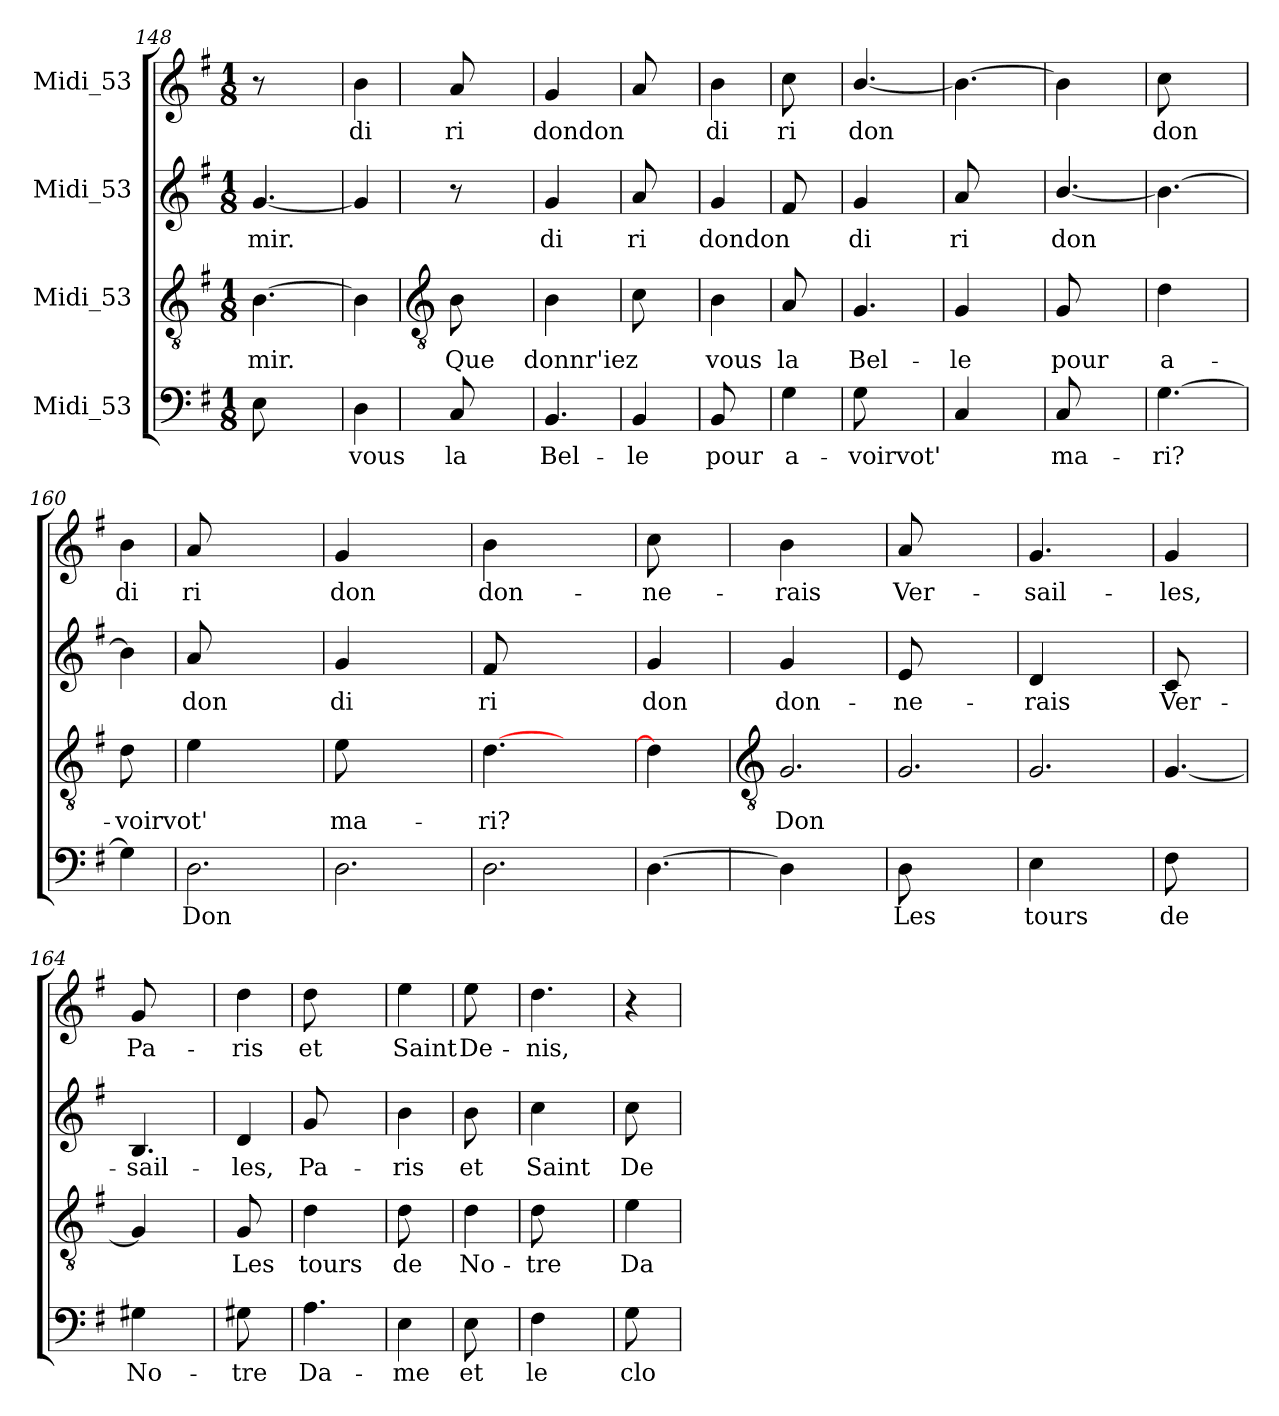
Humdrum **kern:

**kern	**text	**kern	**text	**kern	**text	**kern	**text
*part4	*part4	*part3	*part3	*part2	*part2	*part1	*part1
*staff4	*staff4	*staff3	*staff3	*staff2	*staff2	*staff1	*staff1
*I"Midi_53	*	*I"Midi_53	*	*I"Midi_53	*	*I"Midi_53	*
!!LO:LB:g=z
*clefF4	*	*clefGv2	*	*clefG2	*	*clefG2	*
*k[f#]	*	*k[f#]	*	*k[f#]	*	*k[f#]	*
*G:	*	*G:	*	*G:	*	*G:	*
*M1/8	*	*M1/8	*	*M1/8	*	*M1/8	*
=148	=148	=148	=148	=148	=148	=148	=148
*^	*	*	*	*	*	*	*
!	!	!	!	!LO:LY:b	!	!LO:LY:b	!	!
*	*	*	*^	*	*^	*	*^	*
8E\	4ryy	.	[4.B\	4.ryy	-mir.	[4.g/	4.ryy	-mir.	8r	4ryy	.
8ryy	.	.	.	.	.	.	.	.	8ryy	.	.
8ryy	8ryy	.	.	.	.	.	.	.	8ryy	8ryy	.
=149	=149	=149	=149	=149	=149	=149	=149	=149	=149	=149	=149
!	!	!LO:LY:b	!	!	!	!	!	!	!	!	!LO:LY:b
4D\	4ryy	vous	4B\]	4ryy	.	4g/]	4ryy	.	4b\	4ryy	di
!!LO:LB:g=z	!!
=150	=150	=150	=150	=150	=150	=150	=150	=150	=150	=150	=150
*	*	*	*clefGv2	*	*	*	*	*	*	*	*
!	!	!LO:LY:b	!	!	!LO:LY:b	!	!	!	!	!	!LO:LY:b
8C/	4ryy	la	8B\	4ryy	Que	8r	4ryy	.	8a/	4ryy	ri
8ryy	.	.	8ryy	.	.	8ryy	.	.	8ryy	.	.
=151	=151	=151	=151	=151	=151	=151	=151	=151	=151	=151	=151
!	!	!LO:LY:b	!	!	!LO:LY:b	!	!	!LO:LY:b	!	!	!LO:LY:b
4.BB/	4ryy	Bel-	4B\	4ryy	donnr'iez	4g/	4ryy	di	4g/	4ryy	dondon
.	8ryy	.	8ryy	8ryy	.	8ryy	8ryy	.	8ryy	8ryy	.
=152	=152	=152	=152	=152	=152	=152	=152	=152	=152	=152	=152
!	!	!LO:LY:b	!	!	!	!	!	!LO:LY:b	!	!	!
4BB/	4ryy	-le	8c\	4ryy	.	8a/	4ryy	ri	8a/	4ryy	.
.	.	.	8ryy	.	.	8ryy	.	.	8ryy	.	.
=153	=153	=153	=153	=153	=153	=153	=153	=153	=153	=153	=153
!	!	!LO:LY:b	!	!	!LO:LY:b	!	!	!LO:LY:b	!	!	!LO:LY:b
8BB/	4ryy	pour	4B\	4ryy	vous	4g/	4ryy	dondon	4b\	4ryy	di
8ryy	.	.	.	.	.	.	.	.	.	.	.
=154	=154	=154	=154	=154	=154	=154	=154	=154	=154	=154	=154
!	!	!LO:LY:b	!	!	!LO:LY:b	!	!	!	!	!	!LO:LY:b
4G\	4ryy	a-	8A/	4ryy	la	8f#/	4ryy	.	8cc\	4ryy	ri
.	.	.	8ryy	.	.	8ryy	.	.	8ryy	.	.
=155	=155	=155	=155	=155	=155	=155	=155	=155	=155	=155	=155
!	!	!LO:LY:b	!	!	!LO:LY:b	!	!	!LO:LY:b	!	!	!LO:LY:b
8G\	4ryy	-voirvot'	4.G/	4ryy	Bel-	4g/	4ryy	di	[4.b/	4ryy	don
8ryy	.	.	.	.	.	.	.	.	.	.	.
8ryy	8ryy	.	.	8ryy	.	8ryy	8ryy	.	.	8ryy	.
=156	=156	=156	=156	=156	=156	=156	=156	=156	=156	=156	=156
!	!	!	!	!	!LO:LY:b	!	!	!LO:LY:b	!	!	!
4C/	4ryy	.	4G/	4ryy	-le	8a/	4ryy	ri	4.b\_	4ryy	.
.	.	.	.	.	.	8ryy	.	.	.	.	.
8ryy	8ryy	.	8ryy	8ryy	.	8ryy	8ryy	.	.	8ryy	.
=157	=157	=157	=157	=157	=157	=157	=157	=157	=157	=157	=157
!	!	!LO:LY:b	!	!	!LO:LY:b	!	!	!LO:LY:b	!	!	!
8C/	4ryy	ma-	8G/	4ryy	pour	[4.b/	4ryy	don	4b\]	4ryy	.
8ryy	.	.	8ryy	.	.	.	.	.	.	.	.
8ryy	8ryy	.	8ryy	8ryy	.	.	8ryy	.	8ryy	8ryy	.
=159	=159	=159	=159	=159	=159	=159	=159	=159	=159	=159	=159
!	!	!LO:LY:b	!	!	!LO:LY:b	!	!	!	!	!	!LO:LY:b
[4.G\	4ryy	-ri?	4d\	4ryy	a-	4.b\_	4ryy	.	8cc\	4ryy	don
.	.	.	.	.	.	.	.	.	8ryy	.	.
.	8ryy	.	8ryy	8ryy	.	.	8ryy	.	8ryy	8ryy	.
=160	=160	=160	=160	=160	=160	=160	=160	=160	=160	=160	=160
!	!	!	!	!	!LO:LY:b	!	!	!	!	!	!LO:LY:b
*v	*v	*	*	*	*	*	*	*	*	*	*
4G\]	.	8d\	4ryy	-voirvot'	4b\]	4ryy	.	4b\	4ryy	di
.	.	8ryy	.	.	.	.	.	.	.	.
!!LO:LB:g=z	!!
=161	=161	=161	=161	=161	=161	=161	=161	=161	=161	=161
!	!LO:LY:b	!	!	!	!	!	!LO:LY:b	!	!	!LO:LY:b
2.D\	Don	4e\	4ryy	.	8a/	4ryy	don	8a/	4ryy	ri
.	.	.	.	.	2ryy	.	.	2ryy	.	.
.	.	2ryy	2ryy	.	.	2ryy	.	.	2ryy	.
.	.	.	.	.	8ryy	.	.	8ryy	.	.
*	*	*	*	*	*	*	*	*v	*v	*
=162	=162	=162	=162	=162	=162	=162	=162	=162	=162
!	!	!	!	!LO:LY:b	!	!	!LO:LY:b	!	!LO:LY:b
2.D\	.	8e\	4ryy	ma-	4g/	4ryy	di	4g/	don
.	.	2ryy	.	.	.	.	.	.	.
.	.	.	2ryy	.	2ryy	2ryy	.	2ryy	.
.	.	8ryy	.	.	.	.	.	.	.
!!LO:LB:g=z
=163	=163	=163	=163	=163	=163	=163	=163	=163	=163
!	!	!	!	!LO:LY:b	!	!	!LO:LY:b	!	!LO:LY:b
2.D\	.	[4.d\	4ryy	-ri?	8f#/	4ryy	ri	4b\	don-
.	.	.	.	.	2ryy	.	.	.	.
.	.	.	4.ryy	.	.	2ryy	.	2ryy	.
.	.	4.ryy	.	.	.	.	.	.	.
.	.	.	8ryy	.	8ryy	.	.	.	.
*	*	*	*	*	*v	*v	*	*	*
=163A	=163A	=163A	=163A	=163A	=163A	=163A	=163A	=163A
!	!	!	!	!	!	!LO:LY:b	!	!LO:LY:b
*	*	*v	*v	*	*	*	*	*
[4.D\	.	4d\]	.	4g/	don	8cc\	-ne-
.	.	.	.	.	.	4ryy	.
.	.	8ryy	.	8ryy	.	.	.
!!LO:LB:g=z
=163B	=163B	=163B	=163B	=163B	=163B	=163B	=163B
*	*	*clefGv2	*	*	*	*	*
!	!	!	!LO:LY:b	!	!LO:LY:b	!	!LO:LY:b
4D\]	.	2.G/	Don	4g/	don-	4b\	-rais
2ryy	.	.	.	2ryy	.	2ryy	.
=163C	=163C	=163C	=163C	=163C	=163C	=163C	=163C
!	!LO:LY:b	!	!	!	!LO:LY:b	!	!LO:LY:b
8D\	Les	2.G/	.	8e/	-ne-	8a/	Ver-
2ryy	.	.	.	2ryy	.	2ryy	.
8ryy	.	.	.	8ryy	.	8ryy	.
=164	=164	=164	=164	=164	=164	=164	=164
!	!LO:LY:b	!	!	!	!LO:LY:b	!	!LO:LY:b
4E\	tours	2.G/	.	4d/	-rais	4.g/	-sail-
2ryy	.	.	.	2ryy	.	.	.
.	.	.	.	.	.	4.ryy	.
=164A	=164A	=164A	=164A	=164A	=164A	=164A	=164A
!	!LO:LY:b	!	!	!	!LO:LY:b	!	!LO:LY:b
8F#\	de	[4.G/	.	8c/	Ver-	4g/	-les,
4ryy	.	.	.	4ryy	.	.	.
.	.	.	.	.	.	8ryy	.
=164B	=164B	=164B	=164B	=164B	=164B	=164B	=164B
!	!LO:LY:b	!	!	!	!LO:LY:b	!	!LO:LY:b
4G#X\	No-	4G/]	.	4.B/	-sail-	8g/	Pa-
.	.	.	.	.	.	4ryy	.
8ryy	.	8ryy	.	.	.	.	.
=165	=165	=165	=165	=165	=165	=165	=165
!	!LO:LY:b	!	!LO:LY:b	!	!LO:LY:b	!	!LO:LY:b
8G#X\	-tre	8G/	Les	4d/	-les,	4dd\	-ris
8ryy	.	8ryy	.	.	.	.	.
=165A	=165A	=165A	=165A	=165A	=165A	=165A	=165A
!	!LO:LY:b	!	!LO:LY:b	!	!LO:LY:b	!	!LO:LY:b
4.A\	Da-	4d\	tours	8g/	Pa-	8dd\	et
.	.	.	.	4ryy	.	4ryy	.
.	.	8ryy	.	.	.	.	.
=165B	=165B	=165B	=165B	=165B	=165B	=165B	=165B
!	!LO:LY:b	!	!LO:LY:b	!	!LO:LY:b	!	!LO:LY:b
4E\	-me	8d\	de	4b\	-ris	4ee\	Saint
.	.	8ryy	.	.	.	.	.
=165C	=165C	=165C	=165C	=165C	=165C	=165C	=165C
!	!LO:LY:b	!	!LO:LY:b	!	!LO:LY:b	!	!LO:LY:b
8E\	et	4d\	No-	8b\	et	8ee\	De-
8ryy	.	.	.	8ryy	.	8ryy	.
!!LO:LB:g=z
=166	=166	=166	=166	=166	=166	=166	=166
!	!LO:LY:b	!	!LO:LY:b	!	!LO:LY:b	!	!LO:LY:b
4F#\	le	8d\	-tre	4cc\	Saint	4.dd\	-nis,
.	.	4ryy	.	.	.	.	.
8ryy	.	.	.	8ryy	.	.	.
=167	=167	=167	=167	=167	=167	=167	=167
!	!LO:LY:b	!	!LO:LY:b	!	!LO:LY:b	!	!
8G\	clo-	4e\	Da	8cc\	De-	4r	.
8ryy	.	.	.	8ryy	.	.	.
=	=	=	=	=	=	=	=
*-	*-	*-	*-	*-	*-	*-	*-
